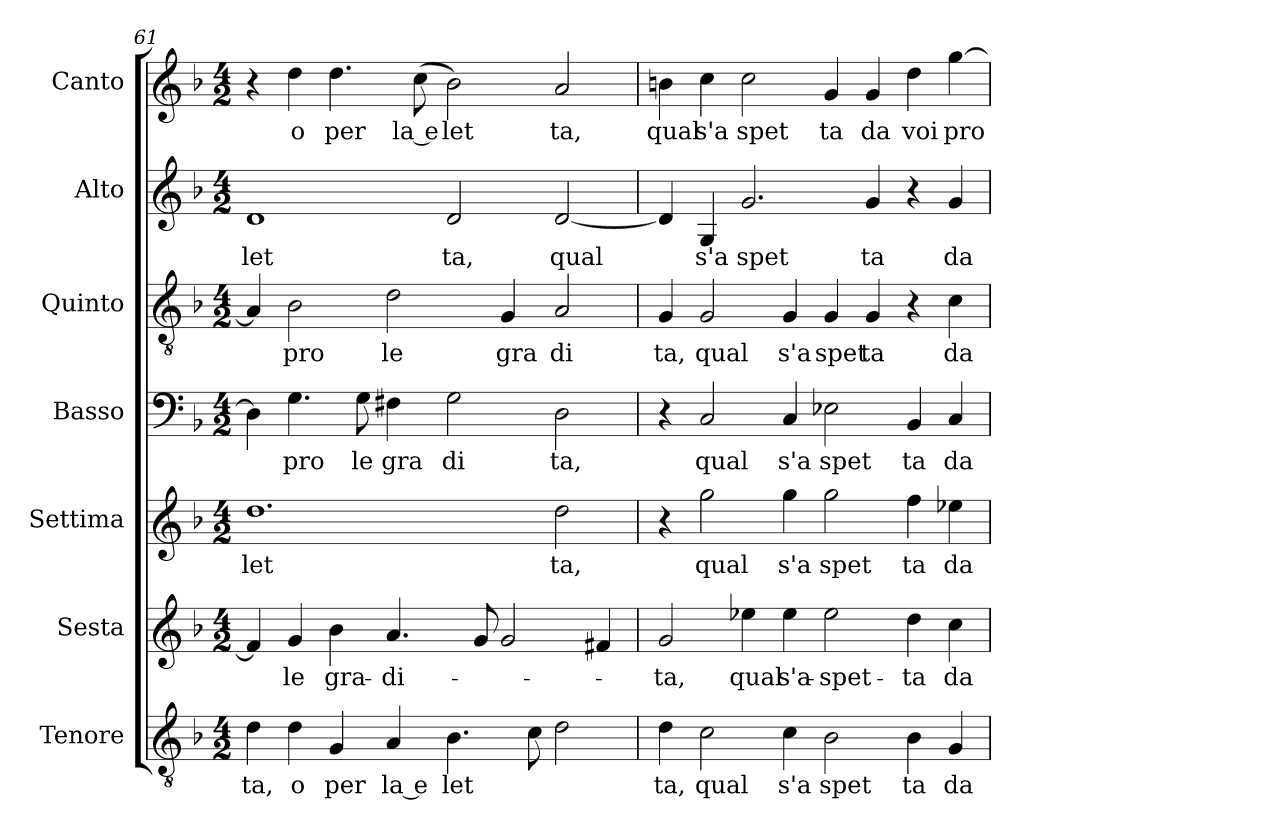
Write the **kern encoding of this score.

**kern	**text	**kern	**text	**kern	**text	**kern	**text	**kern	**text	**kern	**text	**kern	**text
*part7	*part7	*part6	*part6	*part5	*part5	*part4	*part4	*part3	*part3	*part2	*part2	*part1	*part1
*staff7	*staff7	*staff6	*staff6	*staff5	*staff5	*staff4	*staff4	*staff3	*staff3	*staff2	*staff2	*staff1	*staff1
*I"Tenore	*	*I"Sesta	*	*I"Settima	*	*I"Basso	*	*I"Quinto	*	*I"Alto	*	*I"Canto	*
*clefGv2	*	*clefG2	*	*clefG2	*	*clefF4	*	*clefGv2	*	*clefG2	*	*clefG2	*
*k[b-]	*	*k[b-]	*	*k[b-]	*	*k[b-]	*	*k[b-]	*	*k[b-]	*	*k[b-]	*
*F:	*	*F:	*	*F:	*	*F:	*	*F:	*	*F:	*	*F:	*
*M4/2	*	*M4/2	*	*M4/2	*	*M4/2	*	*M4/2	*	*M4/2	*	*M4/2	*
=61	=61	=61	=61	=61	=61	=61	=61	=61	=61	=61	=61	=61	=61
!	!LO:LY:b:cj	!	!	!	!LO:LY:b:cj	!	!	!	!	!	!LO:LY:b:cj	!	!
4d\	ta,	4f#/]	.	1.dd	let	4D\]	.	4A/]	.	1d	let	4r	.
!	!LO:LY:b:cj	!	!LO:LY:b:cj	!	!	!	!LO:LY:b:cj	!	!LO:LY:b:cj	!	!	!	!LO:LY:b:cj
4d\	o	4g/	-le	.	.	4.G\	pro	2B-\	pro	.	.	4dd\	o
!	!LO:LY:b:cj	!	!LO:LY:b:cj	!	!	!	!	!	!	!	!	!	!LO:LY:b:cj
4G/	per	4b-\	gra-	.	.	.	.	.	.	.	.	4.dd\	per
!	!	!	!	!	!	!	!LO:LY:b:cj	!	!	!	!	!	!
.	.	.	.	.	.	8G\	le	.	.	.	.	.	.
!	!LO:LY:b:rj	!	!LO:LY:b:cj	!	!	!	!LO:LY:b:cj	!	!LO:LY:b:cj	!	!	!	!
4A/	la e	4.a/	-di-	.	.	4F#X\	gra	2d\	le	.	.	.	.
!	!	!	!	!	!	!	!	!	!	!	!	!	!LO:LY:b:rj
.	.	.	.	.	.	.	.	.	.	.	.	(<8cc\	la e
!	!LO:LY:b	!	!	!	!	!	!LO:LY:b:cj	!	!	!	!LO:LY:b:cj	!	!LO:LY:b:cj
4.B-\	let	.	.	.	.	2G\	di	.	.	2d/	ta,	2b-\)	let
.	.	8g/	.	.	.	.	.	.	.	.	.	.	.
!	!	!	!	!	!	!	!	!	!LO:LY:b:cj	!	!	!	!
.	.	2g/	.	.	.	.	.	4G/	gra	.	.	.	.
8c\	.	.	.	.	.	.	.	.	.	.	.	.	.
!	!	!	!	!	!LO:LY:b:cj	!	!LO:LY:b:cj	!	!LO:LY:b:cj	!	!LO:LY:b	!	!LO:LY:b:cj
2d\	.	.	.	2dd\	ta,	2D\	ta,	2A/	di	[<2d/	qual	2a/	ta,
.	.	4f#/	.	.	.	.	.	.	.	.	.	.	.
=62	=62	=62	=62	=62	=62	=62	=62	=62	=62	=62	=62	=62	=62
!	!LO:LY:b:cj	!	!LO:LY:b:cj	!	!	!	!	!	!LO:LY:b:cj	!	!	!	!LO:LY:b:cj
4d\	ta,	2g/	-ta,	4r	.	4r	.	4G/	ta,	4d/]	.	4bn\	qual
!	!LO:LY:b:cj	!	!	!	!LO:LY:b:cj	!	!LO:LY:b:cj	!	!LO:LY:b:cj	!	!LO:LY:b:cj	!	!LO:LY:b:cj
2c\	qual	.	.	2gg\	qual	2C/	qual	2G/	qual	4G/	s'a	4cc\	s'a
!	!	!	!LO:LY:b:cj	!	!	!	!	!	!	!	!LO:LY:b:cj	!	!LO:LY:b:cj
.	.	4ee-X\	qual	.	.	.	.	.	.	2.g/	spet	2cc\	spet
!	!LO:LY:b:cj	!	!LO:LY:b:cj	!	!LO:LY:b:cj	!	!LO:LY:b:cj	!	!LO:LY:b:cj	!	!	!	!
4c\	s'a	4ee-\	s'a-	4gg\	s'a	4C/	s'a	4G/	s'a	.	.	.	.
!	!LO:LY:b:cj	!	!LO:LY:b:cj	!	!LO:LY:b:cj	!	!LO:LY:b:cj	!	!LO:LY:b:cj	!	!	!	!LO:LY:b:cj
2B-\	spet	2ee-\	-spet-	2gg\	spet	2E-X\	spet	4G/	spet	.	.	4g/	ta
!	!	!	!	!	!	!	!	!	!LO:LY:b:cj	!	!LO:LY:b:cj	!	!LO:LY:b:cj
.	.	.	.	.	.	.	.	4G/	ta	4g/	ta	4g/	da
!	!LO:LY:b:cj	!	!LO:LY:b:cj	!	!LO:LY:b:cj	!	!LO:LY:b:cj	!	!	!	!	!	!LO:LY:b:cj
4B-\	ta	4dd\	-ta	4ff\	ta	4BB-/	ta	4r	.	4r	.	4dd\	voi
!	!LO:LY:b:cj	!	!LO:LY:b:cj	!	!LO:LY:b:cj	!	!LO:LY:b:cj	!	!LO:LY:b:cj	!	!LO:LY:b:cj	!	!LO:LY:b
4G/	da	4cc\	da	4ee-X\	da	4C/	da	4c\	da	4g/	da	[>4gg\	pro
=	=	=	=	=	=	=	=	=	=	=	=	=	=
*-	*-	*-	*-	*-	*-	*-	*-	*-	*-	*-	*-	*-	*-
